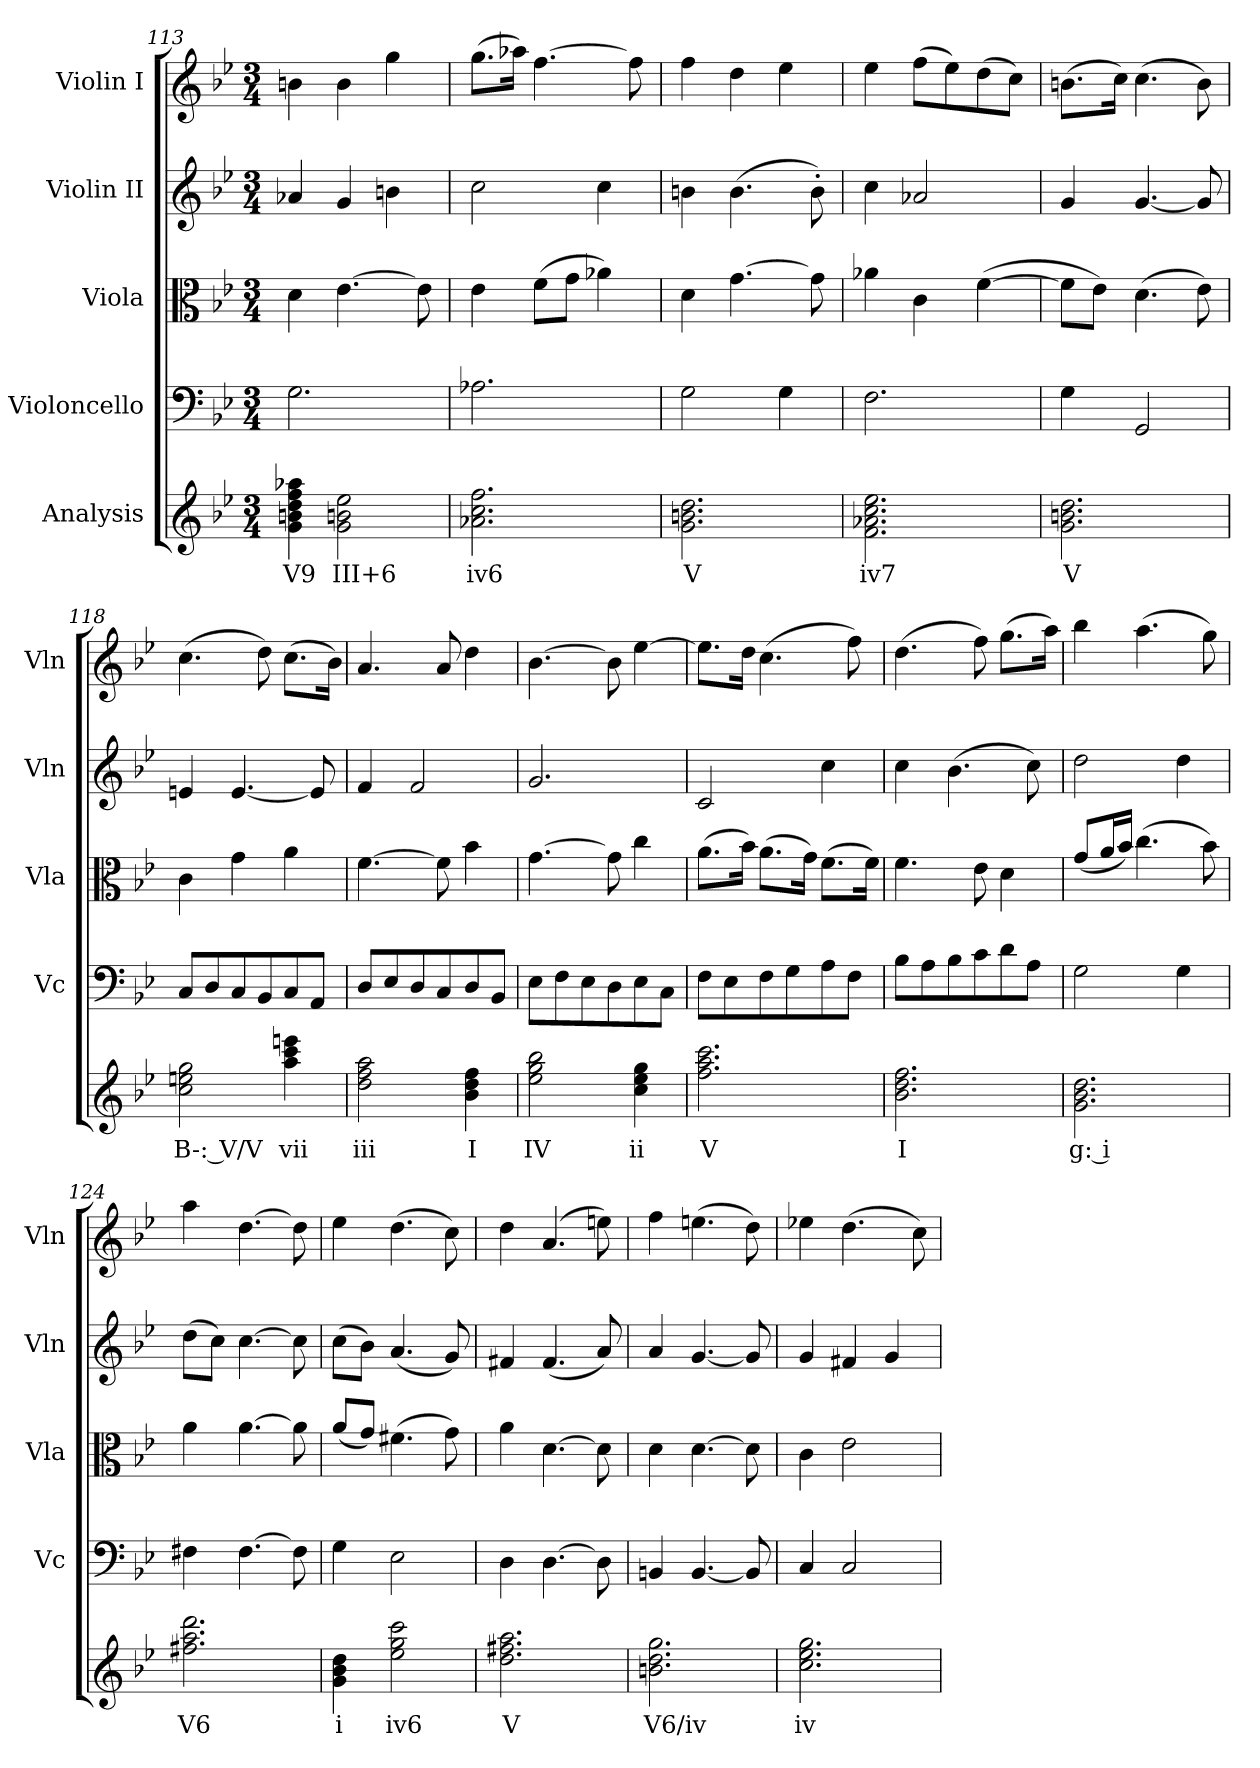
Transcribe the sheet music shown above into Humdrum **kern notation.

**kern	**text	**kern	**kern	**kern	**kern
*part5	*part5	*part4	*part3	*part2	*part1
*staff5	*staff5	*staff4	*staff3	*staff2	*staff1
*I"Analysis	*	*I"Violoncello	*I"Viola	*I"Violin II	*I"Violin I
*	*	*I'Vc	*I'Vla	*I'Vln	*I'Vln
*	*	*clefF4	*clefC3	*clefG2	*clefG2
*k[b-e-]	*	*k[b-e-]	*k[b-e-]	*k[b-e-]	*k[b-e-]
*M3/4	*	*M3/4	*M3/4	*M3/4	*M3/4
=113	=113	=113	=113	=113	=113
4g 4bn 4dd 4ff 4aa-X	V9	2.G\	4d\	4a-X/	4bn\
2g 2bn 2ee-	III+6	.	[4.e-\	4g/	4b\
.	.	.	.	4bn\	4gg\
.	.	.	8e-\]	.	.
!!LO:LB:g=z
=114	=114	=114	=114	=114	=114
2.a-X 2.cc 2.ff	iv6	2.A-X\	4e-\	2cc\	(>8.gg\L
.	.	.	.	.	16aa-X\Jk)
.	.	.	(>8f\L	.	[4.ff\
.	.	.	8g\J	.	.
.	.	.	4a-X\)	4cc\	.
.	.	.	.	.	8ff\]
=115	=115	=115	=115	=115	=115
2.g 2.bn 2.dd	V	2G\	4d\	4bn\	4ff\
.	.	.	[4.g\	(>4.b\	4dd\
.	.	4G\	.	.	4ee-\
.	.	.	8g\]	8b'\)	.
=116	=116	=116	=116	=116	=116
2.f 2.a-X 2.cc 2.ee-	iv7	2.F\	4a-X\	4cc\	4ee-\
.	.	.	4c\	2a-X/	(>8ff\L
.	.	.	.	.	8ee-\)
.	.	.	(>[4f\	.	(>8dd\
.	.	.	.	.	8cc\J)
=117	=117	=117	=117	=117	=117
2.g 2.bn 2.dd	V	4G\	8f\L]	4g/	(>8.bn\L
.	.	.	8e-\J)	.	.
.	.	.	.	.	16cc\Jk)
.	.	2GG/	(>4.d\	[4.g/	(>4.cc\
.	.	.	8e-\)	8g/]	8b\)
!!LO:LB:g=z
=118	=118	=118	=118	=118	=118
2cc 2een 2gg	B-: V/V	8C/L	4c\	4en/	(>4.cc\
.	.	8D/	.	.	.
.	.	8C/	4g\	[4.e/	.
.	.	8BB-/	.	.	8dd\)
4aa 4ccc 4eeen	vii	8C/	4a\	.	(>8.cc\L
.	.	8AA/J	.	8e/]	.
.	.	.	.	.	16b-\Jk)
=119	=119	=119	=119	=119	=119
2dd 2ff 2aa	iii	8D/L	[4.f\	4f/	4.a/
.	.	8E-/	.	.	.
.	.	8D/	.	2f/	.
.	.	8C/	8f\]	.	8a/
4b- 4dd 4ff	I	8D/	4b-\	.	4dd\
.	.	8BB-/J	.	.	.
=120	=120	=120	=120	=120	=120
2ee- 2gg 2bb-	IV	8E-\L	[4.g\	2.g/	[4.b-\
.	.	8F\	.	.	.
.	.	8E-\	.	.	.
.	.	8D\	8g\]	.	8b-\]
4cc 4ee- 4gg	ii	8E-\	4cc\	.	[4ee-\
.	.	8C\J	.	.	.
=121	=121	=121	=121	=121	=121
2.ff 2.aa 2.ccc	V	8F\L	(>8.a\L	2c/	8.ee-\L]
.	.	8E-\	.	.	.
.	.	.	16b-\Jk)	.	16dd\Jk
.	.	8F\	(>8.a\L	.	(>4.cc\
.	.	8G\	.	.	.
.	.	.	16g\Jk)	.	.
.	.	8A\	(>8.f\L	4cc\	.
.	.	8F\J	.	.	8ff\)
.	.	.	16f\Jk)	.	.
!!LO:PB:g=z
=122	=122	=122	=122	=122	=122
2.b- 2.dd 2.ff	I	8B-\L	4.f\	4cc\	(>4.dd\
.	.	8A\	.	.	.
.	.	8B-\	.	(>4.b-\	.
.	.	8c\	8e-\	.	8ff\)
.	.	8d\	4d\	.	(>8.gg\L
.	.	8A\J	.	8cc\)	.
.	.	.	.	.	16aa\Jk)
=123	=123	=123	=123	=123	=123
2.g 2.b- 2.dd	g: i	2G\	(<8g/L	2dd\	4bb-\
.	.	.	16a/L	.	.
.	.	.	16b-/JJ)	.	.
.	.	.	(>4.cc\	.	(>4.aa\
.	.	4G\	.	4dd\	.
.	.	.	8b-\)	.	8gg\)
=124	=124	=124	=124	=124	=124
2.ff#X 2.aa 2.ddd	V6	4F#X\	4a\	(>8dd\L	4aa\
.	.	.	.	8cc\J)	.
.	.	[4.F#\	[4.a\	[4.cc\	[4.dd\
.	.	8F#\]	8a\]	8cc\]	8dd\]
=125	=125	=125	=125	=125	=125
4g 4b- 4dd	i	4G\	(<8a/L	(>8cc\L	4ee-\
.	.	.	8g/J)	8b-\J)	.
2ee- 2gg 2ccc	iv6	2E-\	(>4.f#X\	(<4.a/	(>4.dd\
.	.	.	8g\)	8g/)	8cc\)
!!LO:LB:g=z
=126	=126	=126	=126	=126	=126
2.dd 2.ff#X 2.aa	V	4D\	4a\	4f#X/	4dd\
.	.	[4.D\	[4.d\	(<4.f#/	(>4.a/
.	.	8D\]	8d\]	8a/)	8een\)
=127	=127	=127	=127	=127	=127
2.bn 2.dd 2.gg	V6/iv	4BBn/	4d\	4a/	4ff\
.	.	[4.BB/	[4.d\	[4.g/	(>4.een\
.	.	8BB/]	8d\]	8g/]	8dd\)
=128	=128	=128	=128	=128	=128
2.cc 2.ee- 2.gg	iv	4C/	4c\	4g/	4ee-X\
.	.	2C/	2e-\	4f#X/	(>4.dd\
.	.	.	.	4g/	.
.	.	.	.	.	8cc\)
=	=	=	=	=	=
*-	*-	*-	*-	*-	*-
